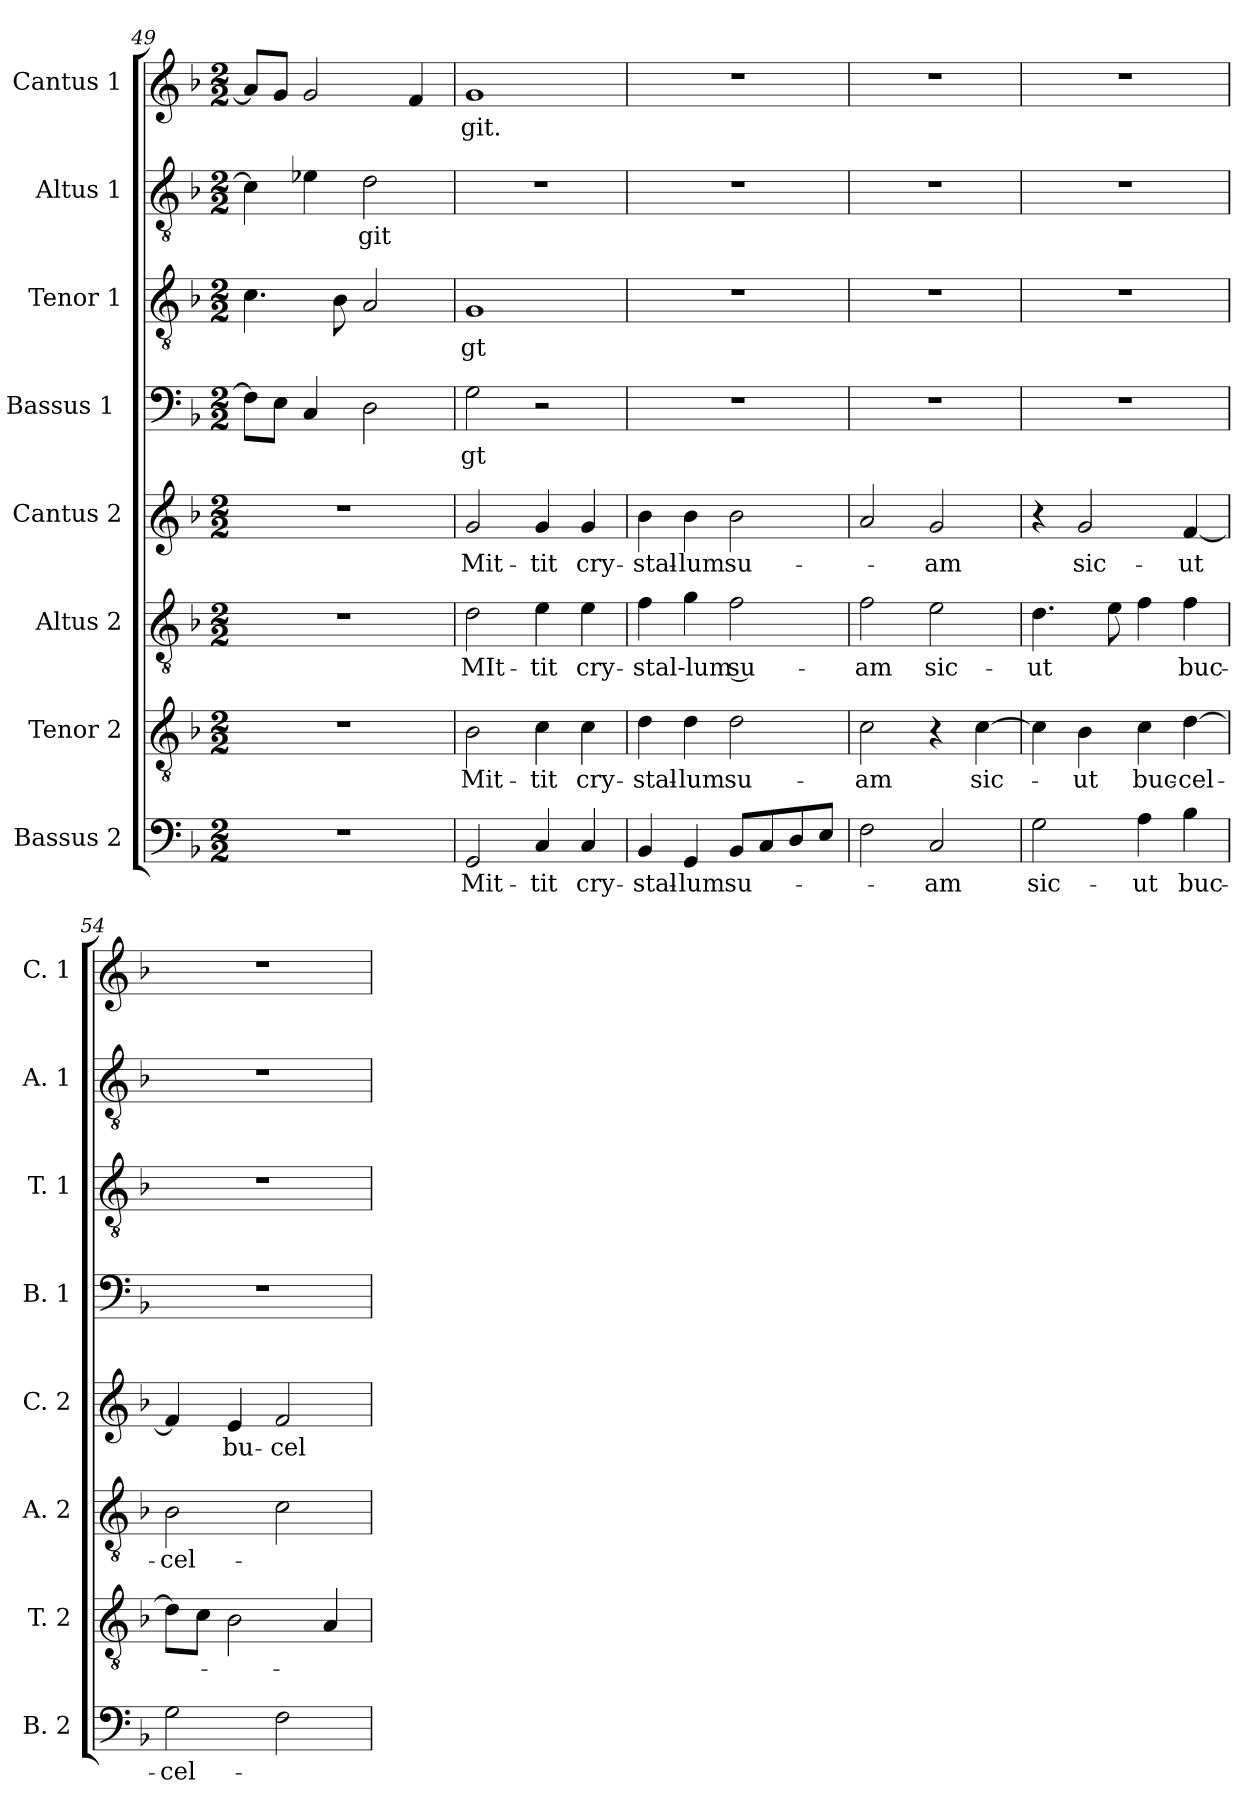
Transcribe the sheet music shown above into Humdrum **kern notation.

**kern	**text	**kern	**text	**kern	**text	**kern	**text	**kern	**text	**kern	**text	**kern	**text	**kern	**text
*part8	*part8	*part7	*part7	*part6	*part6	*part5	*part5	*part4	*part4	*part3	*part3	*part2	*part2	*part1	*part1
*staff8	*staff8	*staff7	*staff7	*staff6	*staff6	*staff5	*staff5	*staff4	*staff4	*staff3	*staff3	*staff2	*staff2	*staff1	*staff1
*I"Bassus 2	*	*I"Tenor 2	*	*I"Altus 2	*	*I"Cantus 2	*	*I"Bassus 1 	*	*I"Tenor 1	*	*I"Altus 1	*	*I"Cantus 1	*
*I'B. 2	*	*I'T. 2	*	*I'A. 2	*	*I'C. 2	*	*I'B. 1	*	*I'T. 1	*	*I'A. 1	*	*I'C. 1	*
*clefF4	*	*clefGv2	*	*clefGv2	*	*clefG2	*	*clefF4	*	*clefGv2	*	*clefGv2	*	*clefG2	*
*k[b-]	*	*k[b-]	*	*k[b-]	*	*k[b-]	*	*k[b-]	*	*k[b-]	*	*k[b-]	*	*k[b-]	*
*F:	*	*F:	*	*F:	*	*F:	*	*F:	*	*F:	*	*F:	*	*F:	*
*M2/2	*	*M2/2	*	*M2/2	*	*M2/2	*	*M2/2	*	*M2/2	*	*M2/2	*	*M2/2	*
=49	=49	=49	=49	=49	=49	=49	=49	=49	=49	=49	=49	=49	=49	=49	=49
1r	.	1r	.	1r	.	1r	.	8F\L]	.	4.c\	.	4c\]	.	8a/L]	.
.	.	.	.	.	.	.	.	8E\J	.	.	.	.	.	8g/J	.
.	.	.	.	.	.	.	.	4C/	.	.	.	4e-X\	.	2g/	.
.	.	.	.	.	.	.	.	.	.	8B-\	.	.	.	.	.
.	.	.	.	.	.	.	.	2D\	.	2A/	.	2d\	git	.	.
.	.	.	.	.	.	.	.	.	.	.	.	.	.	4f/	.
=50	=50	=50	=50	=50	=50	=50	=50	=50	=50	=50	=50	=50	=50	=50	=50
2GG/	Mit-	2B-\	Mit-	2d\	MIt-	2g/	Mit-	2G\	gt	1G	gt	1r	.	1g	git.
4C/	tit	4c\	tit	4e\	tit	4g/	tit	2r	.	.	.	.	.	.	.
4C/	cry-	4c\	cry-	4e\	cry-	4g/	cry-	.	.	.	.	.	.	.	.
=51	=51	=51	=51	=51	=51	=51	=51	=51	=51	=51	=51	=51	=51	=51	=51
4BB-/	stal-	4d\	stal-	4f\	stal-lum su-	4b-\	stal-	1r	.	1r	.	1r	.	1r	.
4GG/	lum	4d\	lum	4g\	.	4b-\	lum	.	.	.	.	.	.	.	.
8BB-/L	su-	2d\	su-	2f\	.	2b-\	su-	.	.	.	.	.	.	.	.
8C/	.	.	.	.	.	.	.	.	.	.	.	.	.	.	.
8D/	.	.	.	.	.	.	.	.	.	.	.	.	.	.	.
8E/J	.	.	.	.	.	.	.	.	.	.	.	.	.	.	.
=52	=52	=52	=52	=52	=52	=52	=52	=52	=52	=52	=52	=52	=52	=52	=52
2F\	.	2c\	am	2f\	am	2a/	.	1r	.	1r	.	1r	.	1r	.
2C/	am	4r	.	2e\	sic-	2g/	am	.	.	.	.	.	.	.	.
.	.	[4c\	sic-	.	.	.	.	.	.	.	.	.	.	.	.
=53	=53	=53	=53	=53	=53	=53	=53	=53	=53	=53	=53	=53	=53	=53	=53
2G\	sic-	4c\]	.	4.d\	ut	4r	.	1r	.	1r	.	1r	.	1r	.
.	.	4B-\	ut	.	.	2g/	sic-	.	.	.	.	.	.	.	.
.	.	.	.	8e\	.	.	.	.	.	.	.	.	.	.	.
4A\	ut	4c\	buc-	4f\	.	.	.	.	.	.	.	.	.	.	.
4B-\	buc-	[4d\	cel-	4f\	buc-	[4f/	ut	.	.	.	.	.	.	.	.
=54	=54	=54	=54	=54	=54	=54	=54	=54	=54	=54	=54	=54	=54	=54	=54
2G\	cel-	8d\L]	.	2B-\	cel-	4f/]	.	1r	.	1r	.	1r	.	1r	.
.	.	8c\J	.	.	.	.	.	.	.	.	.	.	.	.	.
.	.	2B-\	.	.	.	4e/	bu-	.	.	.	.	.	.	.	.
2F\	.	.	.	2c\	.	2f/	cel-	.	.	.	.	.	.	.	.
.	.	4A/	.	.	.	.	.	.	.	.	.	.	.	.	.
=	=	=	=	=	=	=	=	=	=	=	=	=	=	=	=
*-	*-	*-	*-	*-	*-	*-	*-	*-	*-	*-	*-	*-	*-	*-	*-
